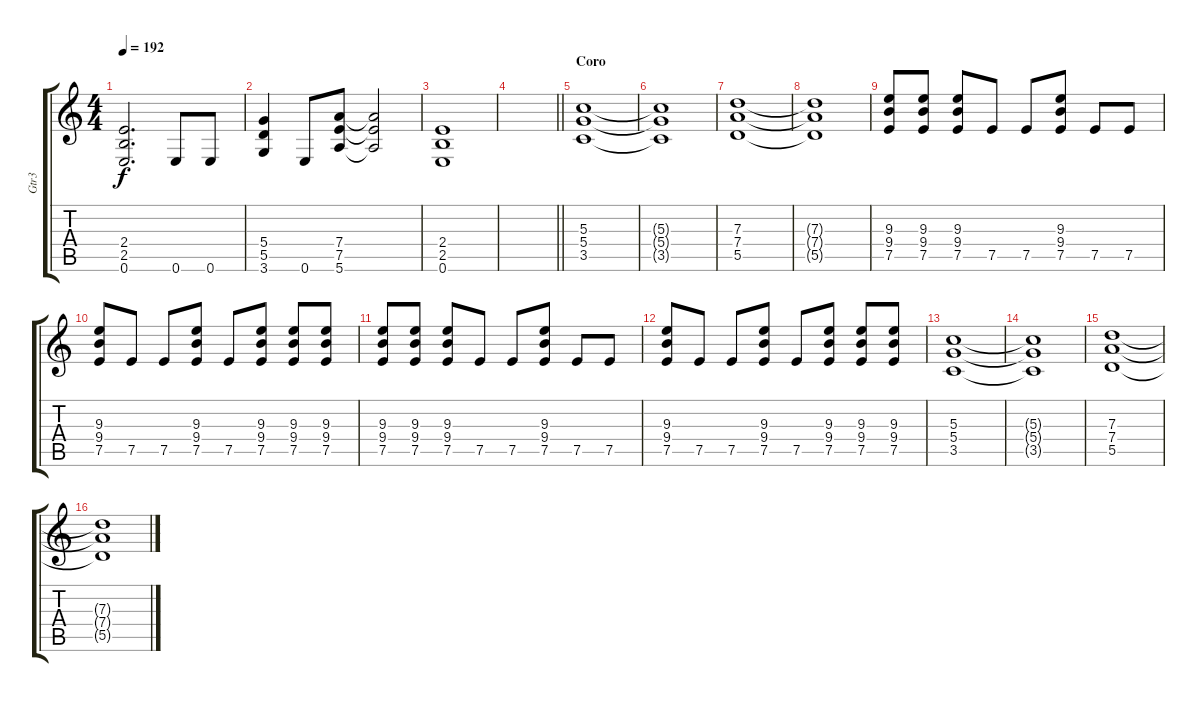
\track ("Gtr3" "Gtr3") {instrument overdrivenguitar}
\staff {score tabs}
\tuning (E4 B3 G3 D3 A2 E2) {hide}
\ts (4 4)
\tempo 192
\clef g2
\ks c
(2.4 2.5 0.6).2{d dy f} 0.6.8 0.6.8 |
(5.4 5.5 3.6).4 0.6.8 (7.4 7.5 5.6).8 (7.4{t} 7.5{t} 5.6{t}).2 |
(2.4 2.5 0.6).1 |
\barLineRight lightlight
|
\section ("" "Coro")
(5.3 5.4 3.5).1 |
(5.3{t} 5.4{t} 3.5{t}).1 |
(7.3 7.4 5.5).1 |
(7.3{t} 7.4{t} 5.5{t}).1 |
(9.3 9.4 7.5).8 (9.3 9.4 7.5).8 (9.3 9.4 7.5).8 7.5.8 7.5.8 (9.3 9.4 7.5).8 7.5.8 7.5.8 |
(9.3 9.4 7.5).8 7.5.8 7.5.8 (9.3 9.4 7.5).8 7.5.8 (9.3 9.4 7.5).8 (9.3 9.4 7.5).8 (9.3 9.4 7.5).8 |
(9.3 9.4 7.5).8 (9.3 9.4 7.5).8 (9.3 9.4 7.5).8 7.5.8 7.5.8 (9.3 9.4 7.5).8 7.5.8 7.5.8 |
(9.3 9.4 7.5).8 7.5.8 7.5.8 (9.3 9.4 7.5).8 7.5.8 (9.3 9.4 7.5).8 (9.3 9.4 7.5).8 (9.3 9.4 7.5).8 |
(5.3 5.4 3.5).1 |
(5.3{t} 5.4{t} 3.5{t}).1 |
(7.3 7.4 5.5).1 |
(7.3{t} 7.4{t} 5.5{t}).1
